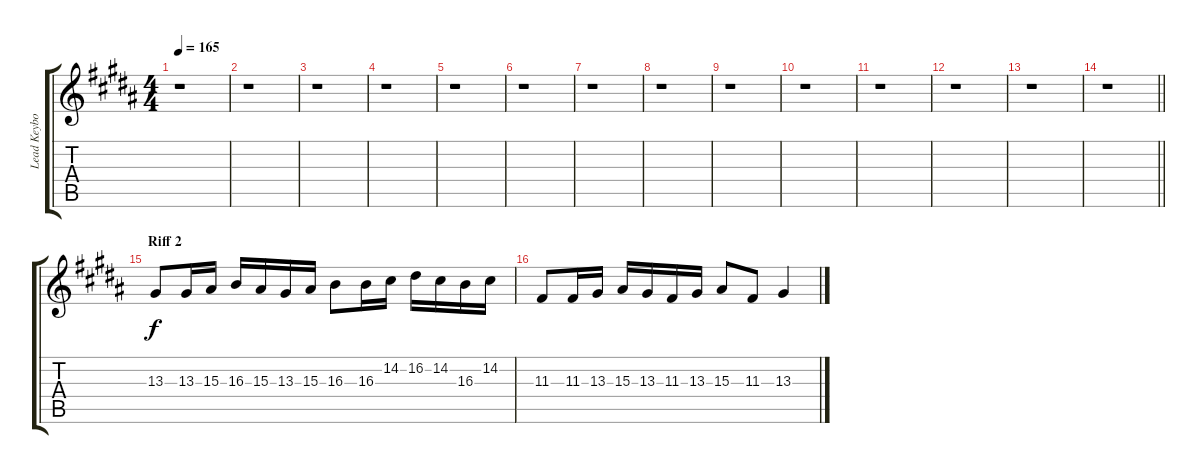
\track ("Lead Keyboard 1: Juha Mäenpää" "Lead Keybo") {instrument brasssection}
\staff {score tabs}
\tuning (E4 B3 G3 D3 A2 E2) {hide}
\ts (4 4)
\tempo 165
\clef g2
\ks g#minor
r.1{dy f} |
r.1 |
r.1 |
r.1 |
r.1 |
r.1 |
r.1 |
r.1 |
r.1 |
r.1 |
r.1 |
r.1 |
r.1 |
\barLineRight lightlight
r.1 |
\section ("" "Riff 2")
13.3.8{instrument brasssection} 13.3.16 15.3.16 16.3.16 15.3.16 13.3.16 15.3.16 16.3.8 16.3.16 14.2.16 16.2.16 14.2.16 16.3.16 14.2.16 |
11.3.8 11.3.16 13.3.16 15.3.16 13.3.16 11.3.16 13.3.16 15.3.8 11.3.8 13.3.4
